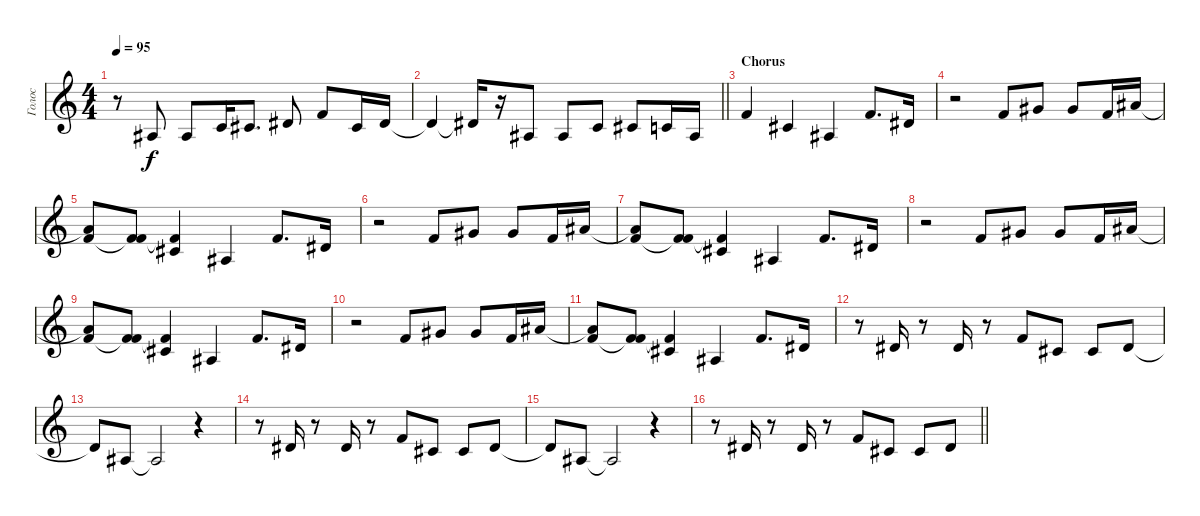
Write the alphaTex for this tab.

\track ("Голос" "Голос") {instrument acousticgrandpiano}
\staff {score}
\tuning (E4 B3 G3 D3 A2 E2) {hide}
\ts (4 4)
\tempo 95
\clef g2
\ks c
r.8{dy f} 3.3.8 3.3.8 1.2.16 2.2.8{d} 4.2.8 6.2.8 2.2.16 4.2.16 |
\barLineRight lightlight
4.2{t}.4 4.2{t}.16 r.16 3.3.8 3.3.8 1.2.8 2.2.8 1.2.16 3.3.16 |
\section ("" "Chorus")
6.2.4 2.2.4 3.3.4 6.2.8{d} 4.2.16 |
r.2 6.2.8 9.2.8 9.2.8 6.2.16 15.3.16 |
(6.2 15.3{t}).8 (6.2{t} 10.3).8 (2.2 10.3{t}).4 3.3.4 6.2.8{d} 4.2.16 |
r.2 6.2.8 9.2.8 9.2.8 6.2.16 15.3.16 |
(6.2 15.3{t}).8 (6.2{t} 10.3).8 (2.2 10.3{t}).4 3.3.4 6.2.8{d} 4.2.16 |
r.2 6.2.8 9.2.8 9.2.8 6.2.16 15.3.16 |
(6.2 15.3{t}).8 (6.2{t} 10.3).8 (2.2 10.3{t}).4 3.3.4 6.2.8{d} 4.2.16 |
r.2 6.2.8 9.2.8 9.2.8 6.2.16 15.3.16 |
(6.2 15.3{t}).8 (6.2{t} 10.3).8 (2.2 10.3{t}).4 3.3.4 6.2.8{d} 4.2.16 |
r.8 4.2.16 r.8 4.2.16 r.8 6.2.8 2.2.8 2.2.8 4.2.8 |
4.2{t}.8 3.3.8 3.3{t}.2 r.4 |
r.8 4.2.16 r.8 4.2.16 r.8 6.2.8 2.2.8 2.2.8 4.2.8 |
4.2{t}.8 3.3.8 3.3{t}.2 r.4 |
\barLineRight lightlight
r.8 4.2.16 r.8 4.2.16 r.8 6.2.8 2.2.8 2.2.8 4.2.8
